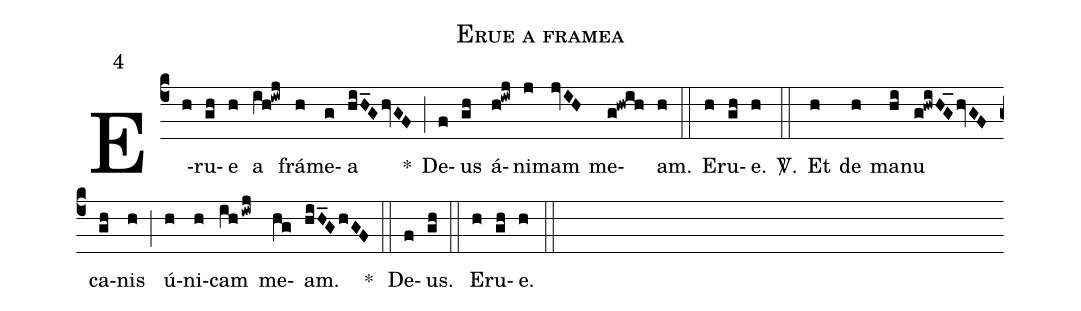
name: Erue a framea;
mode: 4;
%%
(c4)
E(h)ru(gh)e(h) a(ih!iwj) frá(h)me(g)a(hiH_GhvGF) *(;)
De(f)us(gh) á(h!iwj)ni(j)mam(jvIH) me(g!hwih)am.(h) (::)
E(h)ru(gh)e.(h) <sp>V/</sp>.(::)
Et(h) de(h) ma(hi)nu(g!hwiHG_hvGF) ca(gh)nis(h) (;)
ú(h)ni(h)cam(ihiwj) me(hg)am.(hiH_GhGF) *(::)
De(f)us.(gh) (::)
E(h)ru(gh)e.(h) (::)
